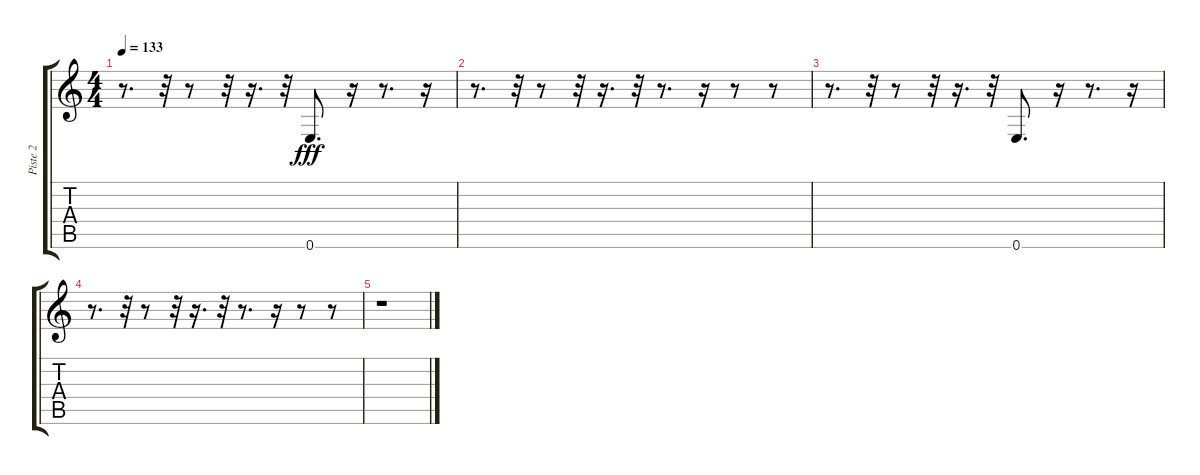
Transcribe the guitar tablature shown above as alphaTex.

\track ("Piste 2" "Piste 2") {instrument electricbassfinger}
\staff {score tabs}
\tuning (E4 B3 G3 D3 A2 E2) {hide}
\ts (4 4)
\tempo 133
\clef g2
\ks c
r.8{d dy fff} r.32 r.8 r.32 r.16{d} r.32 0.6.8{d} r.16 r.8{d} r.16 |
r.8{d} r.32 r.8 r.32 r.16{d} r.32 r.8{d} r.16 r.8 r.8 |
r.8{d} r.32 r.8 r.32 r.16{d} r.32 0.6.8{d} r.16 r.8{d} r.16 |
r.8{d} r.32 r.8 r.32 r.16{d} r.32 r.8{d} r.16 r.8 r.8 |
r.1
